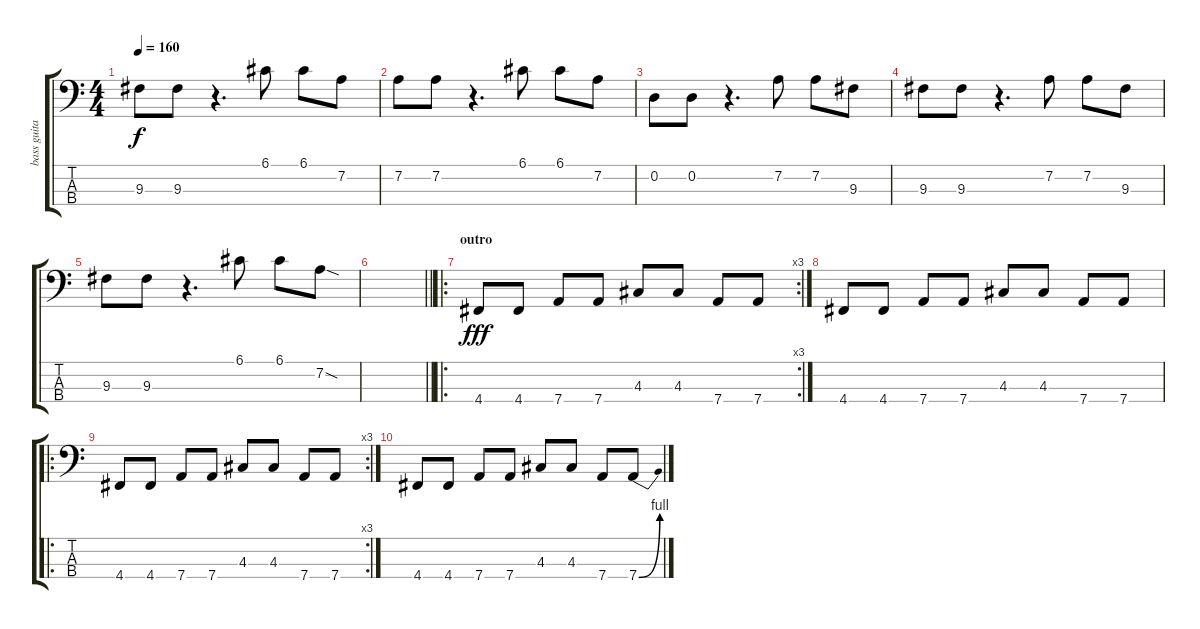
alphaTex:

\track ("bass guitar" "bass guita") {instrument electricbasspick}
\staff {score tabs}
\tuning (G2 D2 A1 D1) {hide}
\ts (4 4)
\tempo 160
\clef f4
\ks c
9.3.8{dy f} 9.3.8 r.4{d} 6.1.8 6.1.8 7.2.8 |
7.2.8 7.2.8 r.4{d} 6.1.8 6.1.8 7.2.8 |
0.2.8 0.2.8 r.4{d} 7.2.8 7.2.8 9.3.8 |
9.3.8 9.3.8 r.4{d} 7.2.8 7.2.8 9.3.8 |
9.3.8 9.3.8 r.4{d} 6.1.8 6.1.8 7.2{sod}.8 |
\barLineRight lightlight
|
\ro
\rc 3
\section ("" "outro")
4.4.8{dy fff} 4.4.8 7.4.8 7.4.8 4.3.8 4.3.8 7.4.8 7.4.8 |
4.4.8 4.4.8 7.4.8 7.4.8 4.3.8 4.3.8 7.4.8 7.4.8 |
\ro
\rc 3
4.4.8 4.4.8 7.4.8 7.4.8 4.3.8 4.3.8 7.4.8 7.4.8 |
4.4.8 4.4.8 7.4.8 7.4.8 4.3.8 4.3.8 7.4.8 7.4{be (bend 0 0 60 4)}.8
